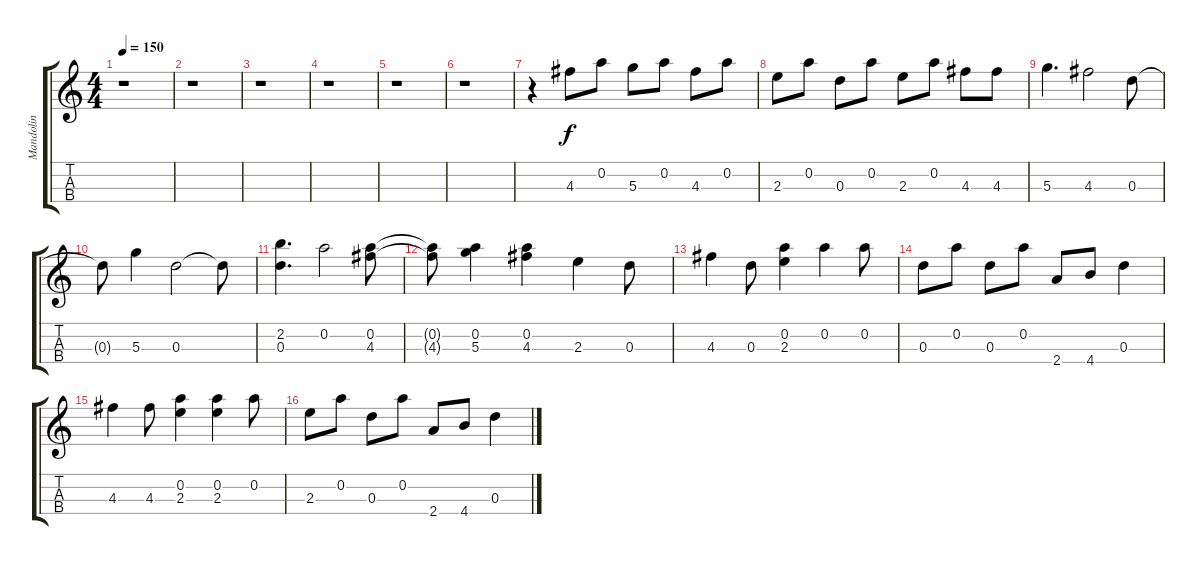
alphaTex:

\track ("Mandolin" "Mandolin") {instrument banjo}
\staff {score tabs}
\tuning (E5 A4 D4 G3) {hide}
\displaytranspose 12
\ts (4 4)
\tempo 150
\clef g2
\ks c
r.1{dy f instrument banjo} |
r.1 |
r.1 |
r.1 |
r.1 |
r.1 |
r.4 4.3.8 0.2.8 5.3.8 0.2.8 4.3.8 0.2.8 |
2.3.8 0.2.8 0.3.8 0.2.8 2.3.8 0.2.8 4.3.8 4.3.8 |
5.3.4{d} 4.3.2 0.3.8 |
0.3{t}.8 5.3.4 0.3.2 0.3{t}.8 |
(2.2 0.3).4{d} 0.2.2 (0.2 4.3).8 |
(0.2{t} 4.3{t}).8 (0.2 5.3).4 (0.2 4.3).4 2.3.4 0.3.8 |
4.3.4 0.3.8 (0.2 2.3).4 0.2.4 0.2.8 |
0.3.8 0.2.8 0.3.8 0.2.8 2.4.8 4.4.8 0.3.4 |
4.3.4 4.3.8 (0.2 2.3).4 (0.2 2.3).4 0.2.8 |
2.3.8 0.2.8 0.3.8 0.2.8 2.4.8 4.4.8 0.3.4
